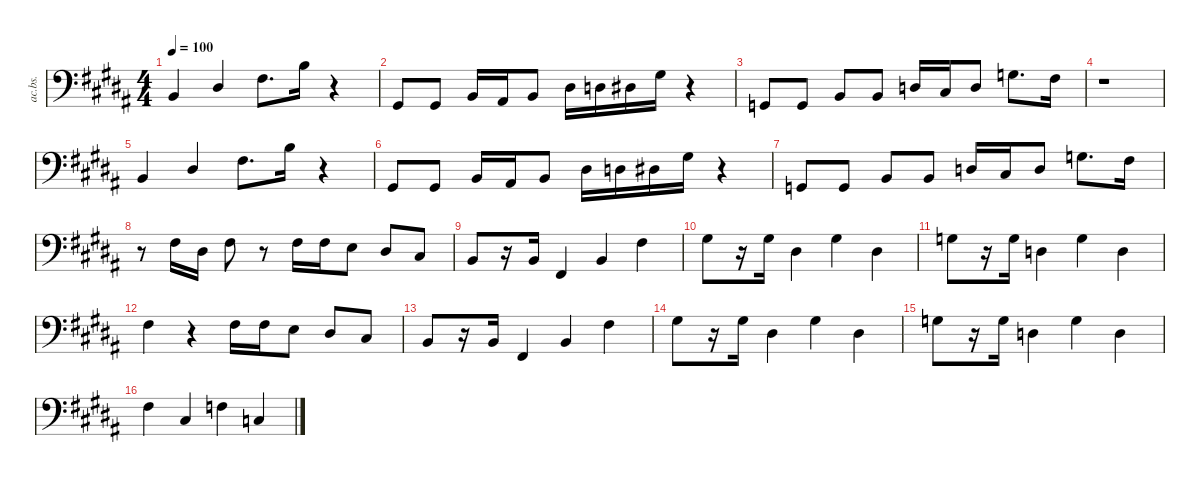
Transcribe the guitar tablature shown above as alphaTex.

\defaultSystemsLayout 4
\hideDynamics
\bracketExtendMode nobrackets
\otherSystemsTrackNameOrientation horizontal
\track ("Bass" "ac.bs.") {instrument acousticbass}
\staff {score}
\tuning (G2 D2 A1 E1)
\ts (4 4)
\tempo 100
\clef f4
\ks b
2.3{acc forcenatural}.4{dy f instrument acousticbass beam Up} 6.3{acc #}.4{beam Up} 4.2{acc #}.8{d beam Down} 4.1{acc forcenatural}.16{beam Down} r.4{beam Down} |
4.4{acc #}.8{beam Up} 4.4{acc #}.8{beam Up} 2.3{acc forcenatural}.16{beam Up} 6.4{acc #}.16{beam Up} 2.3{acc forcenatural}.8{beam Up} 6.3{acc #}.16{beam Down} 5.3{acc forcenatural}.16{beam Down} 6.3{acc #}.16{beam Down} 6.2{acc #}.16{beam Down} r.4{beam Down} |
3.4{acc forcenatural}.8{beam Up} 3.4{acc forcenatural}.8{beam Up} 2.3{acc forcenatural}.8{beam Up} 2.3{acc forcenatural}.8{beam Up} 5.3{acc forcenatural}.16{beam Up} 4.3{acc #}.16{beam Up} 5.3{acc forcenatural}.8{beam Up} 5.2{acc forcenatural}.8{d beam Down} 4.2{acc #}.16{beam Down} |
r.1{beam Down} |
2.3{acc forcenatural}.4{beam Up} 6.3{acc #}.4{beam Up} 4.2{acc #}.8{d beam Down} 4.1{acc forcenatural}.16{beam Down} r.4{beam Down} |
4.4{acc #}.8{beam Up} 4.4{acc #}.8{beam Up} 2.3{acc forcenatural}.16{beam Up} 6.4{acc #}.16{beam Up} 2.3{acc forcenatural}.8{beam Up} 6.3{acc #}.16{beam Down} 5.3{acc forcenatural}.16{beam Down} 6.3{acc #}.16{beam Down} 6.2{acc #}.16{beam Down} r.4{beam Down} |
3.4{acc forcenatural}.8{beam Up} 3.4{acc forcenatural}.8{beam Up} 2.3{acc forcenatural}.8{beam Up} 2.3{acc forcenatural}.8{beam Up} 5.3{acc forcenatural}.16{beam Up} 4.3{acc #}.16{beam Up} 5.3{acc forcenatural}.8{beam Up} 5.2{acc forcenatural}.8{d beam Down} 4.2{acc #}.16{beam Down} |
r.8{beam Down} 4.2{acc #}.16{beam Down} 1.2{acc #}.16{beam Down} 4.2{acc #}.8{beam Down} r.8{beam Down} 4.2{acc #}.16{beam Down} 4.2{acc #}.16{beam Down} 2.2{acc forcenatural}.8{beam Down} 1.2{acc #}.8{beam Up} 4.3{acc #}.8{beam Up} |
2.3{acc forcenatural}.8{beam Up} r.16{beam Up} 2.3{acc forcenatural}.16{beam Up} 2.4{acc #}.4{beam Up} 2.3{acc forcenatural}.4{beam Up} 4.2{acc #}.4{beam Down} |
6.2{acc #}.8{beam Down} r.16{beam Down} 6.2{acc #}.16{beam Down} 6.3{acc #}.4{beam Down} 6.2{acc #}.4{beam Down} 6.3{acc #}.4{beam Down} |
5.2{acc forcenatural}.8{beam Down} r.16{beam Down} 5.2{acc forcenatural}.16{beam Down} 5.3{acc forcenatural}.4{beam Down} 5.2{acc forcenatural}.4{beam Down} 5.3{acc forcenatural}.4{beam Down} |
4.2{acc #}.4{beam Down} r.4{beam Down} 4.2{acc #}.16{beam Down} 4.2{acc #}.16{beam Down} 2.2{acc forcenatural}.8{beam Down} 1.2{acc #}.8{beam Up} 4.3{acc #}.8{beam Up} |
2.3{acc forcenatural}.8{beam Up} r.16{beam Up} 2.3{acc forcenatural}.16{beam Up} 2.4{acc #}.4{beam Up} 2.3{acc forcenatural}.4{beam Up} 4.2{acc #}.4{beam Down} |
6.2{acc #}.8{beam Down} r.16{beam Down} 6.2{acc #}.16{beam Down} 6.3{acc #}.4{beam Down} 6.2{acc #}.4{beam Down} 6.3{acc #}.4{beam Down} |
5.2{acc forcenatural}.8{beam Down} r.16{beam Down} 5.2{acc forcenatural}.16{beam Down} 5.3{acc forcenatural}.4{beam Down} 5.2{acc forcenatural}.4{beam Down} 5.3{acc forcenatural}.4{beam Down} |
4.2{acc #}.4{beam Down} 4.3{acc #}.4{beam Up} 3.2{acc forcenatural}.4{beam Down} 3.3{acc forcenatural}.4{beam Up}
